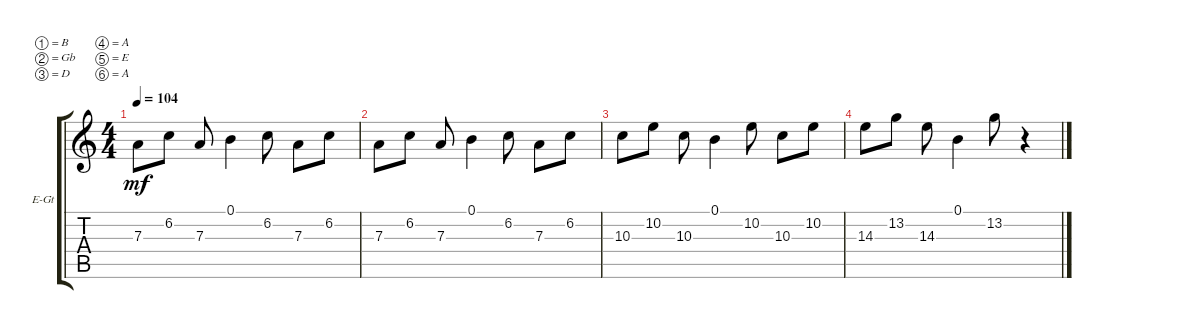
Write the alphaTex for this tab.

\defaultSystemsLayout 4
\bracketExtendMode groupsimilarinstruments
\firstSystemTrackNameOrientation horizontal
\otherSystemsTrackNameOrientation horizontal
\track ("Eaven Dall - Center Lead" "E-Gt") {instrument distortionguitar}
\staff {score tabs}
\tuning (B3 Gb3 D3 A2 E2 A1)
\ts (4 4)
\tempo 104
\clef g2
\ks c
7.3.8{dy mf instrument distortionguitar} 6.2.8 7.3.8 0.1.4 6.2.8 7.3.8 6.2.8 |
7.3.8 6.2.8 7.3.8 0.1.4 6.2.8 7.3.8 6.2.8 |
10.3.8 10.2.8 10.3.8 0.1.4 10.2.8 10.3.8 10.2.8 |
14.3.8 13.2.8 14.3.8 0.1.4 13.2.8 r.4
